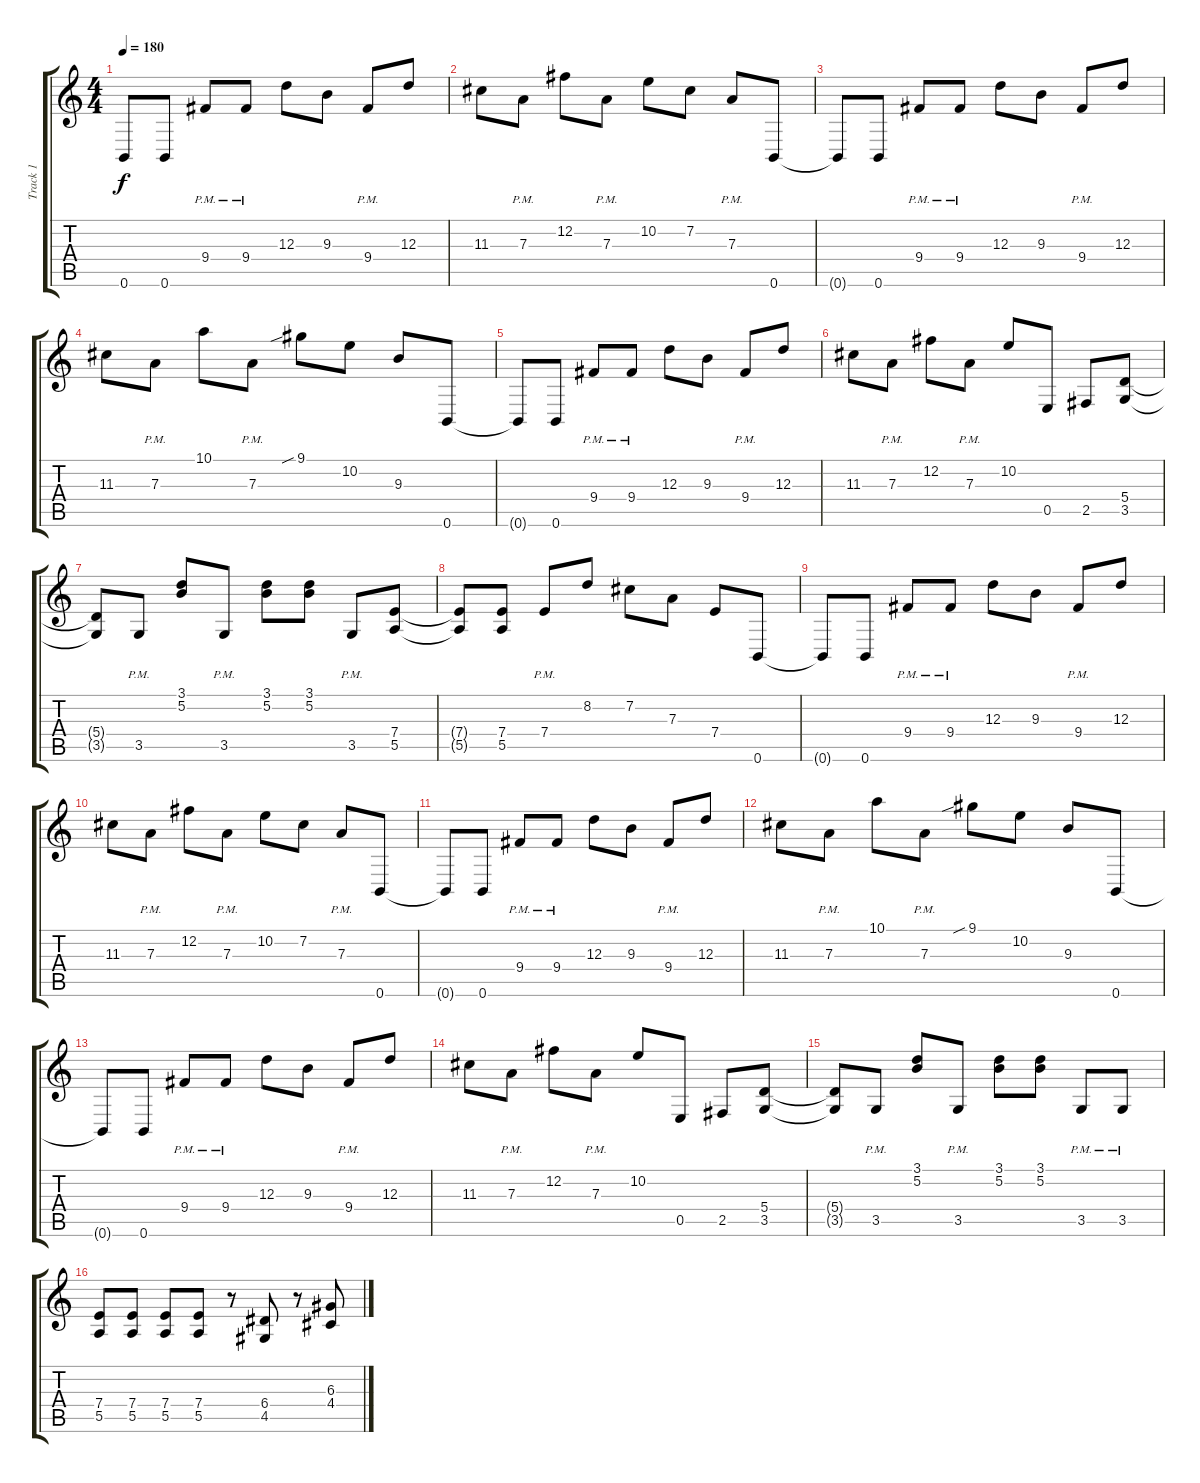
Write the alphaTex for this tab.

\track ("Track 1" "Track 1") {instrument distortionguitar}
\staff {score tabs}
\tuning (B3 Gb3 D3 A2 E2 B1) {hide}
\ts (4 4)
\tempo 180
\clef g2
\ks c
0.6{t}.8{dy f} 0.6.8 9.4{pm}.8 9.4{pm}.8 12.3.8 9.3.8 9.4{pm}.8 12.3.8 |
11.3.8 7.3{pm}.8 12.2.8 7.3{pm}.8 10.2.8 7.2.8 7.3{pm}.8 0.6.8 |
0.6{t}.8 0.6.8 9.4{pm}.8 9.4{pm}.8 12.3.8 9.3.8 9.4{pm}.8 12.3.8 |
11.3.8 7.3{pm}.8 10.1.8 7.3{pm}.8 9.1{sib}.8 10.2.8 9.3.8 0.6.8 |
0.6{t}.8 0.6.8 9.4{pm}.8 9.4{pm}.8 12.3.8 9.3.8 9.4{pm}.8 12.3.8 |
11.3.8 7.3{pm}.8 12.2.8 7.3{pm}.8 10.2.8 0.5.8 2.5.8 (5.4 3.5).8 |
(5.4{t} 3.5{t}).8 3.5{pm}.8 (3.1 5.2).8 3.5{pm}.8 (3.1 5.2).8 (3.1 5.2).8 3.5{pm}.8 (7.4 5.5).8 |
(7.4{t} 5.5{t}).8 (7.4 5.5).8 7.4{pm}.8 8.2.8 7.2.8 7.3.8 7.4.8 0.6.8 |
0.6{t}.8 0.6.8 9.4{pm}.8 9.4{pm}.8 12.3.8 9.3.8 9.4{pm}.8 12.3.8 |
11.3.8 7.3{pm}.8 12.2.8 7.3{pm}.8 10.2.8 7.2.8 7.3{pm}.8 0.6.8 |
0.6{t}.8 0.6.8 9.4{pm}.8 9.4{pm}.8 12.3.8 9.3.8 9.4{pm}.8 12.3.8 |
11.3.8 7.3{pm}.8 10.1.8 7.3{pm}.8 9.1{sib}.8 10.2.8 9.3.8 0.6.8 |
0.6{t}.8 0.6.8 9.4{pm}.8 9.4{pm}.8 12.3.8 9.3.8 9.4{pm}.8 12.3.8 |
11.3.8 7.3{pm}.8 12.2.8 7.3{pm}.8 10.2.8 0.5.8 2.5.8 (5.4 3.5).8 |
(5.4{t} 3.5{t}).8 3.5{pm}.8 (3.1 5.2).8 3.5{pm}.8 (3.1 5.2).8 (3.1 5.2).8 3.5{pm}.8 3.5{pm}.8 |
(7.4 5.5).8 (7.4 5.5).8 (7.4 5.5).8 (7.4 5.5).8 r.8 (6.4 4.5).8 r.8 (6.3 4.4).8
